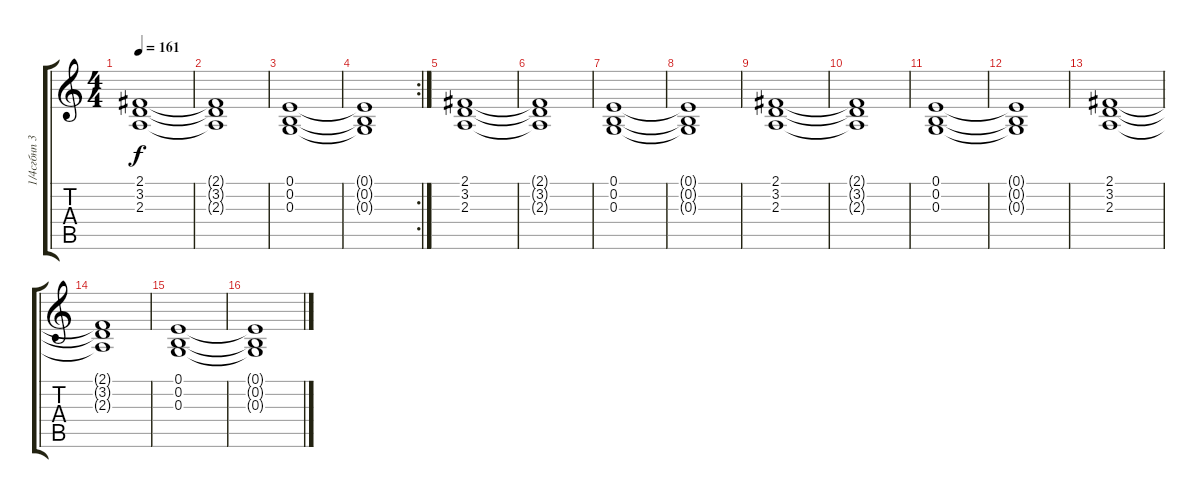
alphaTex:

\track ("1/4сгбнп 3" "1/4сгбнп 3") {instrument drawbarorgan}
\staff {score tabs}
\tuning (E4 B3 G3 D3 A2 E2) {hide}
\ts (4 4)
\tempo 161
\clef g2
\ks c
(2.1 3.2 2.3).1{dy f instrument drawbarorgan} |
(2.1{t} 3.2{t} 2.3{t}).1 |
(0.1 0.2 0.3).1 |
\rc 2
(0.1{t} 0.2{t} 0.3{t}).1 |
(2.1 3.2 2.3).1 |
(2.1{t} 3.2{t} 2.3{t}).1 |
(0.1 0.2 0.3).1 |
(0.1{t} 0.2{t} 0.3{t}).1 |
(2.1 3.2 2.3).1 |
(2.1{t} 3.2{t} 2.3{t}).1 |
(0.1 0.2 0.3).1 |
(0.1{t} 0.2{t} 0.3{t}).1 |
(2.1 3.2 2.3).1 |
(2.1{t} 3.2{t} 2.3{t}).1 |
(0.1 0.2 0.3).1 |
(0.1{t} 0.2{t} 0.3{t}).1
